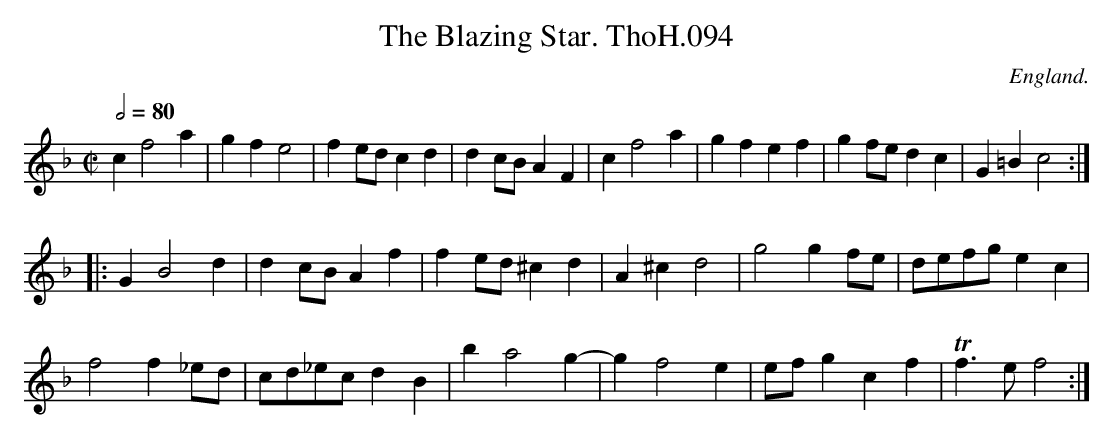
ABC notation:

X:1
T:Blazing Star. ThoH.094, The
Q:1/2=80
M:C|
L:1/8
O:England.
K:F
c2f4a2|g2f2e4|f2edc2d2|d2cBA2F2|c2f4a2|g2f2e2f2|g2fed2c2|G2=B2c4:|
|:G2B4d2| d2cBA2f2|f2ed^c2d2|A2^c2d4|g4g2fe|defge2c2|
f4f2_ed|cd_ecd2B2|b2a4g2-|g2f4e2|efg2c2f2|Tf3ef4:|
